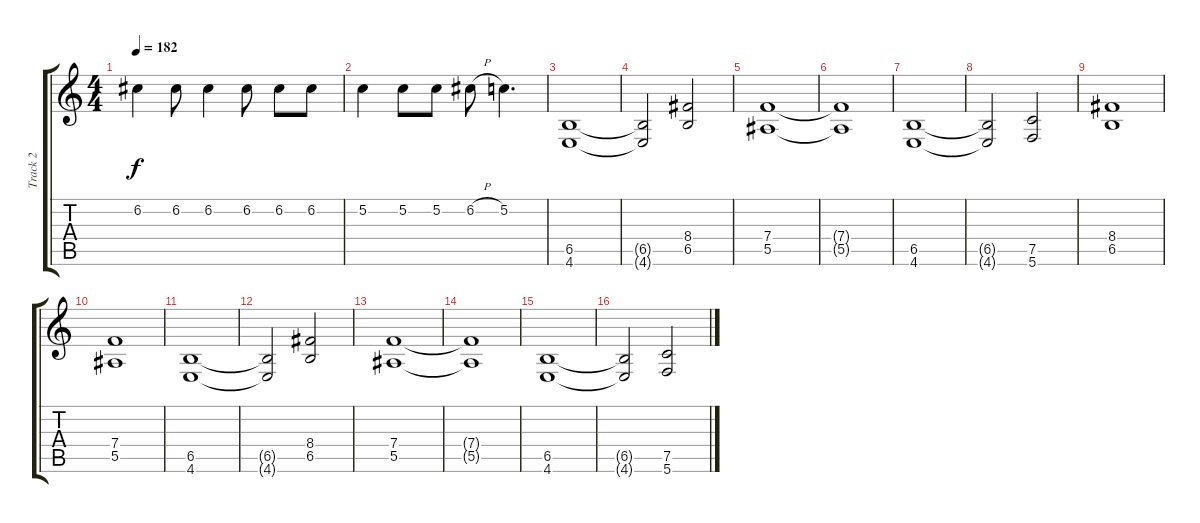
\track ("Track 2" "Track 2") {instrument distortionguitar}
\staff {score tabs}
\tuning (C4 G3 Eb3 Bb2 F2 C2) {hide}
\ts (4 4)
\tempo 182
\clef g2
\ks c
6.2.4{dy f} 6.2.8 6.2.4 6.2.8 6.2.8 6.2.8 |
5.2.4 5.2.8 5.2.8 6.2{h}.8 5.2.4{d} |
(6.5 4.6).1 |
(6.5{t} 4.6{t}).2 (8.4 6.5).2 |
(7.4 5.5).1 |
(7.4{t} 5.5{t}).1 |
(6.5 4.6).1 |
(6.5{t} 4.6{t}).2 (7.5 5.6).2 |
(8.4 6.5).1 |
(7.4 5.5).1 |
(6.5 4.6).1 |
(6.5{t} 4.6{t}).2 (8.4 6.5).2 |
(7.4 5.5).1 |
(7.4{t} 5.5{t}).1 |
(6.5 4.6).1 |
(6.5{t} 4.6{t}).2 (7.5 5.6).2
